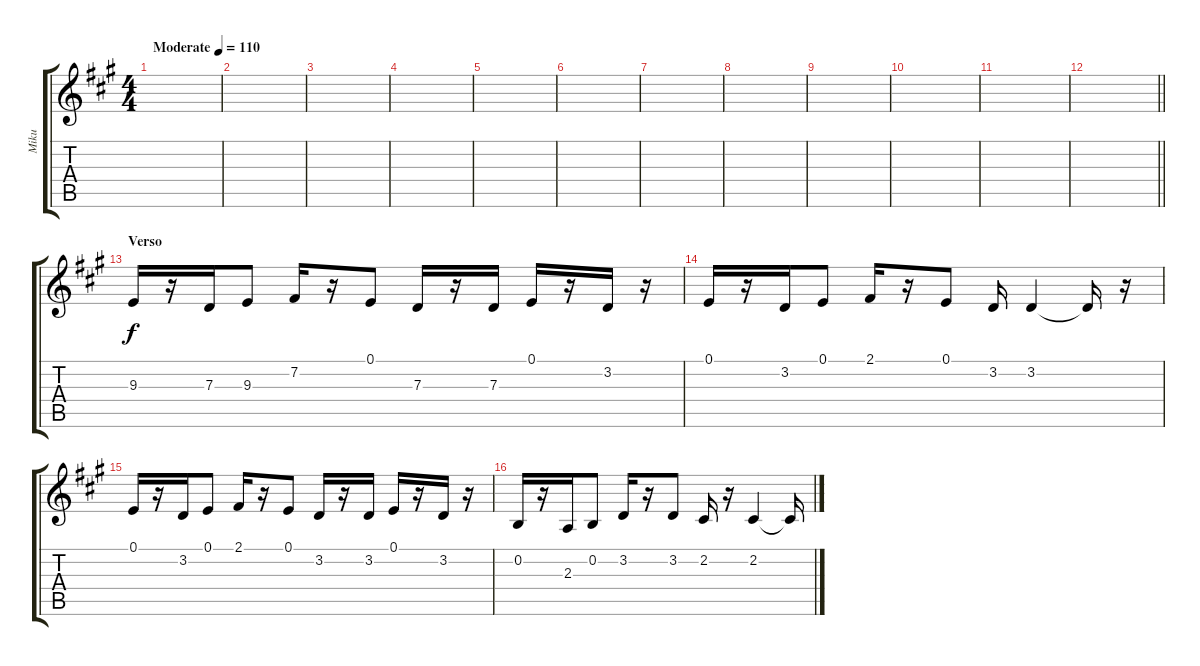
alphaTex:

\track ("Miku" "Miku") {instrument lead1square}
\staff {score tabs}
\tuning (E4 B3 G3 D3 A2 E2) {hide}
\ts (4 4)
\tempo (110 "Moderate")
\clef g2
\ks a
|
|
|
|
|
|
|
|
|
|
|
\barLineRight lightlight
|
\section ("" "Verso")
9.3.16 r.16 7.3.16 9.3.8 7.2.16 r.16 0.1.8 7.3.16 r.16 7.3.16 0.1.16 r.16 3.2.16 r.16 |
0.1.16 r.16 3.2.16 0.1.8 2.1.16 r.16 0.1.8 3.2.16 3.2.4 3.2{t}.16 r.16 |
0.1.16 r.16 3.2.16 0.1.8 2.1.16 r.16 0.1.8 3.2.16 r.16 3.2.16 0.1.16 r.16 3.2.16 r.16 |
0.2.16 r.16 2.3.16 0.2.8 3.2.16 r.16 3.2.8 2.2.16 r.16 2.2.4 2.2{t}.16
